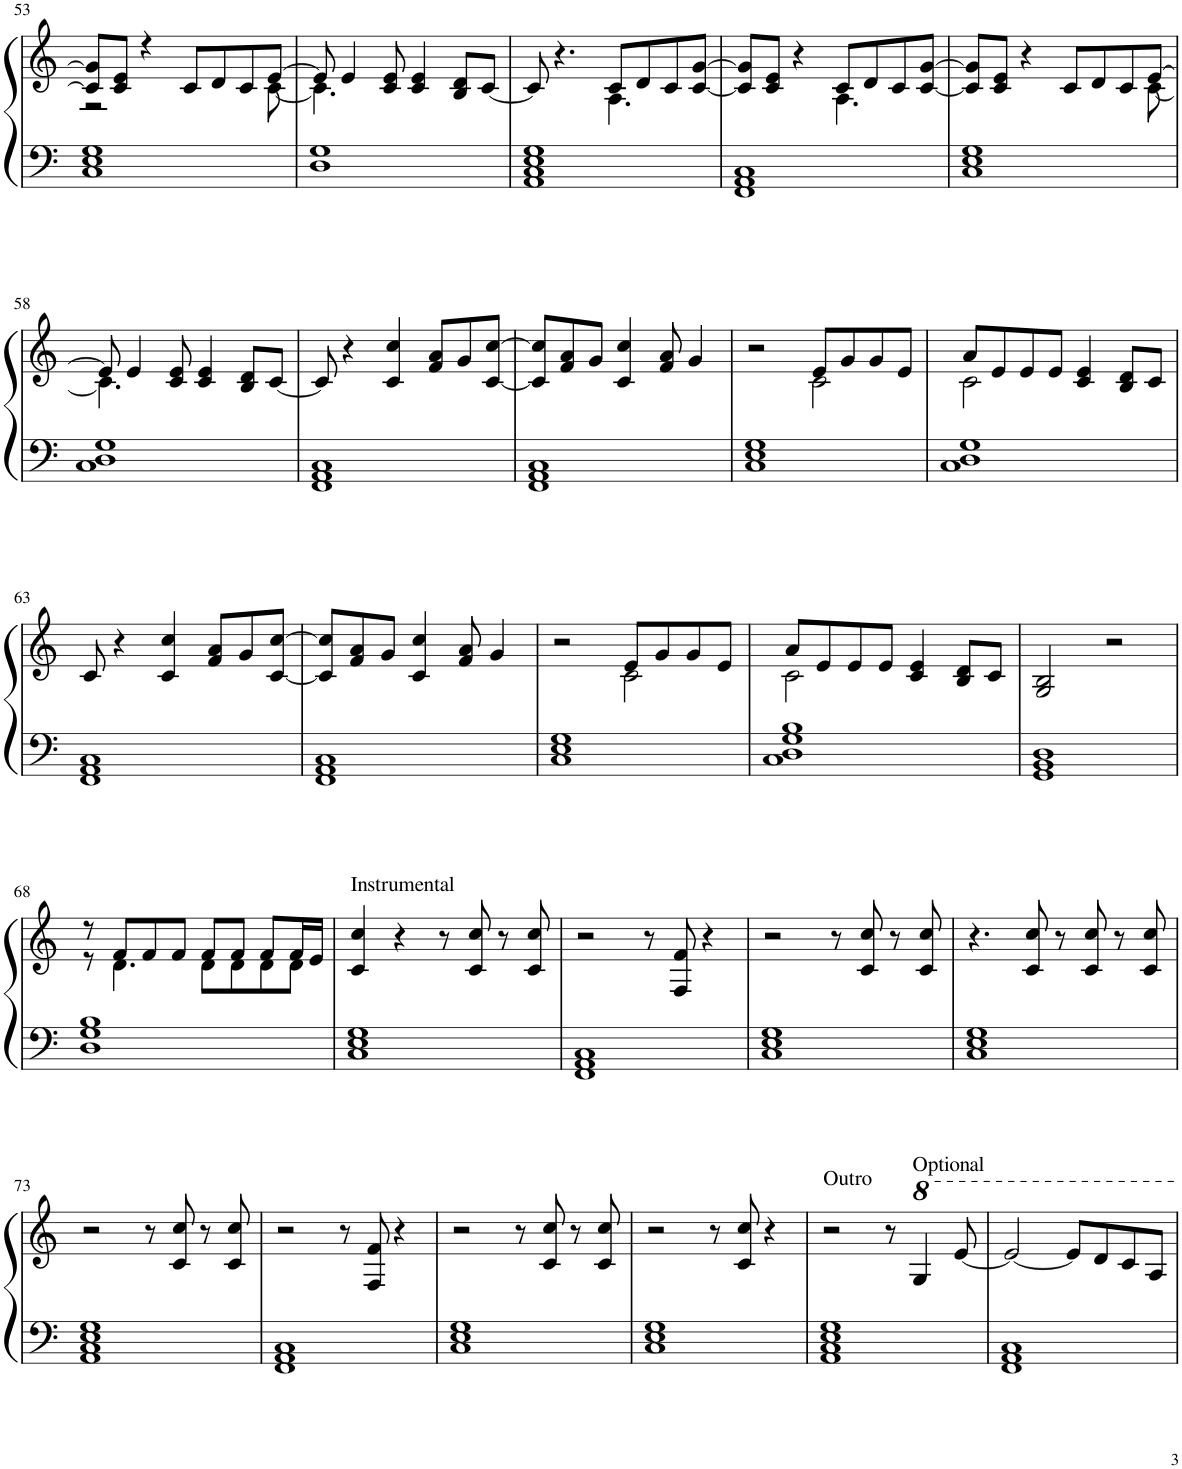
**kern	**kern
*part1	*part1
*staff2	*staff1
*I"Piano	*
*I'Pno.	*
!!LO:PB:g=z
*clefF4	*clefG2
*k[]	*k[]
*M4/4	*M4/4
*met(c)	*met(c)
=53	=53
*	*^
1C 1E 1G	8c/] 8g/]L	2r
.	8c/ 8e/J	.
.	4r	.
.	8c/L	4.ryy
.	8d/	.
.	8c/	.
.	[8e/J	[8c\
=54	=54	=54
1D 1G	8e/]	4.c\]
.	4e/	.
.	8c/ 8e/	2ryy
.	4c/ 4e/	.
.	8B/ 8d/L	.
.	[8c/J	8ryy
=55	=55	=55
1AA 1C 1E 1G	8c/]	2ryy
.	4.r	.
.	8c/L	4.A\
.	8d/	.
.	8c/	.
.	[8c/ [8g/J	8ryy
=56	=56	=56
1FF 1AA 1C	8c/] 8g/]L	2ryy
.	8c/ 8e/J	.
.	4r	.
.	8c/L	4.A\
.	8d/	.
.	8c/	.
.	[8c/ [8g/J	8ryy
=57	=57	=57
1C 1E 1G	8c/] 8g/]L	2..ryy
.	8c/ 8e/J	.
.	4r	.
.	8c/L	.
.	8d/	.
.	8c/	.
.	[8e/J	[8c\
!!LO:LB:g=z	!!
=58	=58	=58
1C 1D 1G	8e/]	4.c\]
.	4e/	.
.	8c/ 8e/	2ryy
.	4c/ 4e/	.
.	8B/ 8d/L	.
.	[8c/J	8ryy
*	*v	*v
=59	=59
1FF 1AA 1C	8c/]
.	4r
.	4c/ 4cc/
.	8f/ 8a/L
.	8g/
.	[8c/ [8cc/J
=60	=60
1FF 1AA 1C	8c/] 8cc/]L
.	8f/ 8a/
.	8g/J
.	4c/ 4cc/
.	8f/ 8a/
.	4g/
=61	=61
*	*^
1C 1E 1G	2r	2ryy
.	8e/L	2c\
.	8g/	.
.	8g/	.
.	8e/J	.
=62	=62	=62
1C 1D 1G	8a/L	2c\
.	8e/	.
.	8e/	.
.	8e/J	.
.	4c/ 4e/	2ryy
.	8B/ 8d/L	.
.	8c/J	.
*	*v	*v
!!LO:LB:g=z
=63	=63
1FF 1AA 1C	8c/
.	4r
.	4c/ 4cc/
.	8f/ 8a/L
.	8g/
.	[8c/ [8cc/J
=64	=64
1FF 1AA 1C	8c/] 8cc/]L
.	8f/ 8a/
.	8g/J
.	4c/ 4cc/
.	8f/ 8a/
.	4g/
=65	=65
*	*^
1C 1E 1G	2r	2ryy
.	8e/L	2c\
.	8g/	.
.	8g/	.
.	8e/J	.
=66	=66	=66
1C 1D 1G 1B	8a/L	2c\
.	8e/	.
.	8e/	.
.	8e/J	.
.	4c/ 4e/	2ryy
.	8B/ 8d/L	.
.	8c/J	.
*	*v	*v
=67	=67
1GG 1BB 1D	2G/ 2B/
.	2r
!!LO:LB:g=z
=68	=68
*	*^
1D 1G 1B	8r	8r
.	8f/L	4.d\
.	8f/	.
.	8f/J	.
.	8f/L	8d\L
.	8f/J	8d\
.	8f/L	8d\
.	16f/L	8d\J
.	16e/JJ	.
*	*v	*v
=69	=69
!	!LO:TX:a:t=Instrumental
1C 1E 1G	4c/ 4cc/
.	4r
.	8r
.	8c/ 8cc/
.	8r
.	8c/ 8cc/
=70	=70
1FF 1AA 1C	2r
.	8r
.	8F/ 8f/
.	4r
=71	=71
1C 1E 1G	2r
.	8r
.	8c/ 8cc/
.	8r
.	8c/ 8cc/
=72	=72
1C 1E 1G	4.r
.	8c/ 8cc/
.	8r
.	8c/ 8cc/
.	8r
.	8c/ 8cc/
!!LO:LB:g=z
=73	=73
1AA 1C 1E 1G	2r
.	8r
.	8c/ 8cc/
.	8r
.	8c/ 8cc/
=74	=74
1FF 1AA 1C	2r
.	8r
.	8F/ 8f/
.	4r
=75	=75
1C 1E 1G	2r
.	8r
.	8c/ 8cc/
.	8r
.	8c/ 8cc/
=76	=76
1C 1E 1G	2r
.	8r
.	8c/ 8cc/
.	4r
=77	=77
!	!LO:TX:a:t=Outro
1AA 1C 1E 1G	2r
.	8r
!	!LO:TX:a:t=Optional
.	4g/
.	[8ee/
=78	=78
1FF 1AA 1C	2ee/_
.	8ee/L]
.	8dd/
.	8cc/
.	8a/J
=	=
*-	*-
